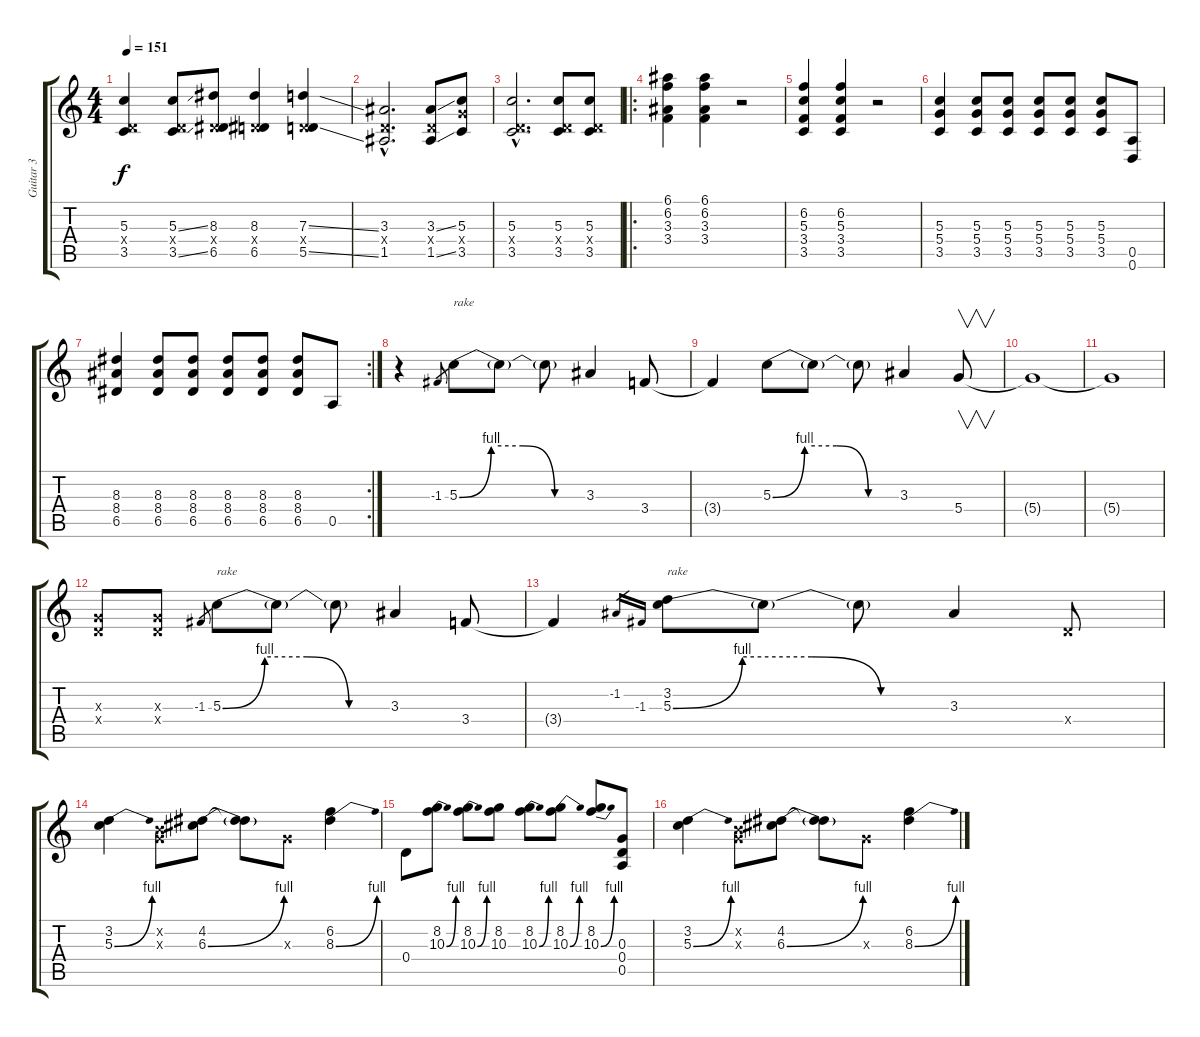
\track ("Guitar 3" "Guitar 3") {instrument distortionguitar}
\staff {score tabs}
\tuning (E4 B3 G3 D3 A2 D2) {hide}
\ts (4 4)
\tempo 151
\clef g2
\ks c
(5.3 0.4{x} 3.5).4{dy f} (5.3{ss} 0.4{x} 3.5{ss}).8 (8.3 0.4{x} 6.5).8 (8.3 0.4{x} 6.5).4 (7.3{ss} 0.4{x} 5.5{ss}).4 |
(3.3{hac} 0.4{hac x} 1.5{hac}).2{d} (3.3{ss} 0.4{x} 1.5{ss}).8 (5.3 5.4{x} 3.5).8 |
(5.3{hac} 0.4{hac x} 3.5{hac}).2{d} (5.3 0.4{x} 3.5).8 (5.3 0.4{x} 3.5).8 |
\ro
(6.1 6.2 3.3 3.4).4 (6.1 6.2 3.3 3.4).4 r.2 |
(6.2 5.3 3.4 3.5).4 (6.2 5.3 3.4 3.5).4 r.2 |
(5.3 5.4 3.5).4 (5.3 5.4 3.5).8 (5.3 5.4 3.5).8 (5.3 5.4 3.5).8 (5.3 5.4 3.5).8 (5.3 5.4 3.5).8 (0.5 0.6).8 |
\rc 2
(8.3 8.4 6.5).4 (8.3 8.4 6.5).8 (8.3 8.4 6.5).8 (8.3 8.4 6.5).8 (8.3 8.4 6.5).8 (8.3 8.4 6.5).8 0.5.8 |
r.4 -1.3.8{gr} 5.3{be (custom 0 0 15 4 30 4 45 0 60 0)}.8{txt "rake"} 5.3{t}.8 5.3{t}.8 3.3.4 3.4.8 |
3.4{t}.4 5.3{be (custom 0 0 15 4 30 4 45 0 60 0)}.8 5.3{t}.8 5.3{t}.8 3.3.4 5.4.8{v} |
5.4{t}.1 |
5.4{t}.1 |
(0.3{x} 0.4{x}).8 (0.3{x} 0.4{x}).8 -1.3.8{gr} 5.3{be (custom 0 0 15 4 30 4 45 0 60 0)}.8{txt "rake"} 5.3{t}.8 5.3{t}.8 3.3.4 3.4.8 |
3.4{t}.4 -1.2.16{gr} -1.3.16{gr} (3.2 5.3{be (custom 0 0 15 4 30 4 45 0 60 0)}).8{txt "rake"} 5.3{t}.8 5.3{t}.8 3.3.4 0.4{x}.8 |
(3.2 5.3{be (bend 0 0 60 4)}).4 (0.2{x} 0.3{x}).8 (4.2 6.3{be (bend 0 0 60 4)}).8 (4.2{t} 6.3{t}).8 0.3{x}.8 (6.2 8.3{be (bend 0 0 60 4)}).4 |
0.4.8 (8.2 10.3{be (bend 0 0 60 4)}).8 (8.2 10.3{be (bend 0 0 60 4)}).8 (8.2 10.3).8 (8.2 10.3{be (bend 0 0 60 4)}).8 (8.2 10.3{be (bend 0 0 60 4)}).8 (8.2 10.3{be (bend 0 0 60 4)}).8 (0.3 0.4 0.5).8 |
(3.2 5.3{be (bend 0 0 60 4)}).4 (0.2{x} 0.3{x}).8 (4.2 6.3{be (bend 0 0 60 4)}).8 (4.2{t} 6.3{t}).8 0.3{x}.8 (6.2 8.3{be (bend 0 0 60 4)}).4
